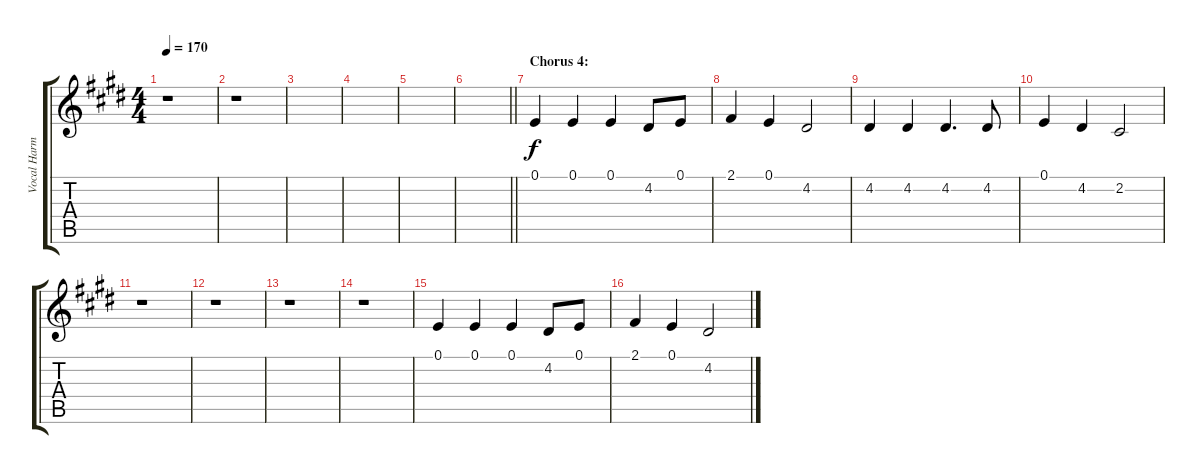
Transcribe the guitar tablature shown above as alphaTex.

\track ("Vocal Harmony" "Vocal Harm") {instrument choiraahs}
\staff {score tabs}
\tuning (E4 B3 G3 D3 A2 E2) {hide}
\ts (4 4)
\tempo 170
\clef g2
\ks c#minor
r.1{dy f} |
r.1 |
|
|
|
\barLineRight lightlight
|
\section ("" "Chorus 4:")
0.1.4 0.1.4 0.1.4 4.2.8 0.1.8 |
2.1.4 0.1.4 4.2.2 |
4.2.4 4.2.4 4.2.4{d} 4.2.8 |
0.1.4 4.2.4 2.2.2 |
r.1 |
r.1 |
r.1 |
r.1 |
0.1.4 0.1.4 0.1.4 4.2.8 0.1.8 |
2.1.4 0.1.4 4.2.2
